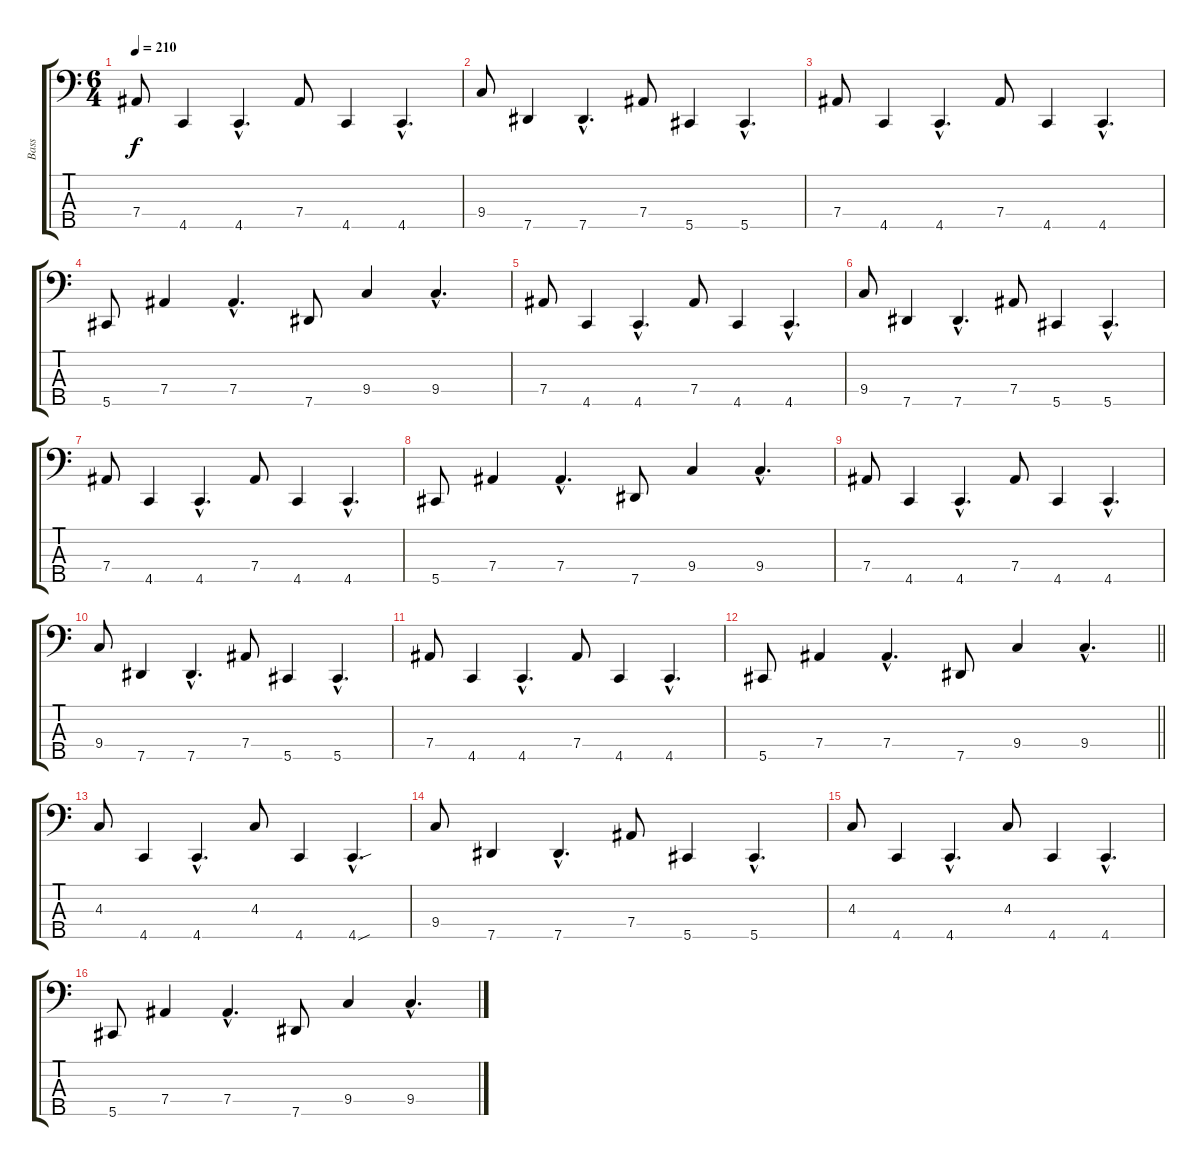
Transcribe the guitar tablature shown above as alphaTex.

\track ("Bass" "Bass") {instrument electricbasspick}
\staff {score tabs}
\tuning (Eb2 Db2 Ab1 Eb1 Ab0) {hide}
\ts (6 4)
\tempo 210
\clef f4
\ks c
7.4.8{dy f} 4.5.4 4.5{hac}.4{d} 7.4.8 4.5.4 4.5{hac}.4{d} |
9.4.8 7.5.4 7.5{hac}.4{d} 7.4.8 5.5.4 5.5{hac}.4{d} |
7.4.8 4.5.4 4.5{hac}.4{d} 7.4.8 4.5.4 4.5{hac}.4{d} |
5.5.8 7.4.4 7.4{hac}.4{d} 7.5.8 9.4.4 9.4{hac}.4{d} |
7.4.8 4.5.4 4.5{hac}.4{d} 7.4.8 4.5.4 4.5{hac}.4{d} |
9.4.8 7.5.4 7.5{hac}.4{d} 7.4.8 5.5.4 5.5{hac}.4{d} |
7.4.8 4.5.4 4.5{hac}.4{d} 7.4.8 4.5.4 4.5{hac}.4{d} |
5.5.8 7.4.4 7.4{hac}.4{d} 7.5.8 9.4.4 9.4{hac}.4{d} |
7.4.8 4.5.4 4.5{hac}.4{d} 7.4.8 4.5.4 4.5{hac}.4{d} |
9.4.8 7.5.4 7.5{hac}.4{d} 7.4.8 5.5.4 5.5{hac}.4{d} |
7.4.8 4.5.4 4.5{hac}.4{d} 7.4.8 4.5.4 4.5{hac}.4{d} |
\barLineRight lightlight
5.5.8 7.4.4 7.4{hac}.4{d} 7.5.8 9.4.4 9.4{hac}.4{d} |
\section ("" "")
4.3.8{volume 13} 4.5.4 4.5{hac}.4{d} 4.3.8 4.5.4 4.5{sou hac}.4{d} |
9.4.8 7.5.4 7.5{hac}.4{d} 7.4.8 5.5.4 5.5{hac}.4{d} |
4.3.8 4.5.4 4.5{hac}.4{d} 4.3.8 4.5.4 4.5{hac}.4{d} |
5.5.8 7.4.4 7.4{hac}.4{d} 7.5.8 9.4.4 9.4{hac}.4{d}
